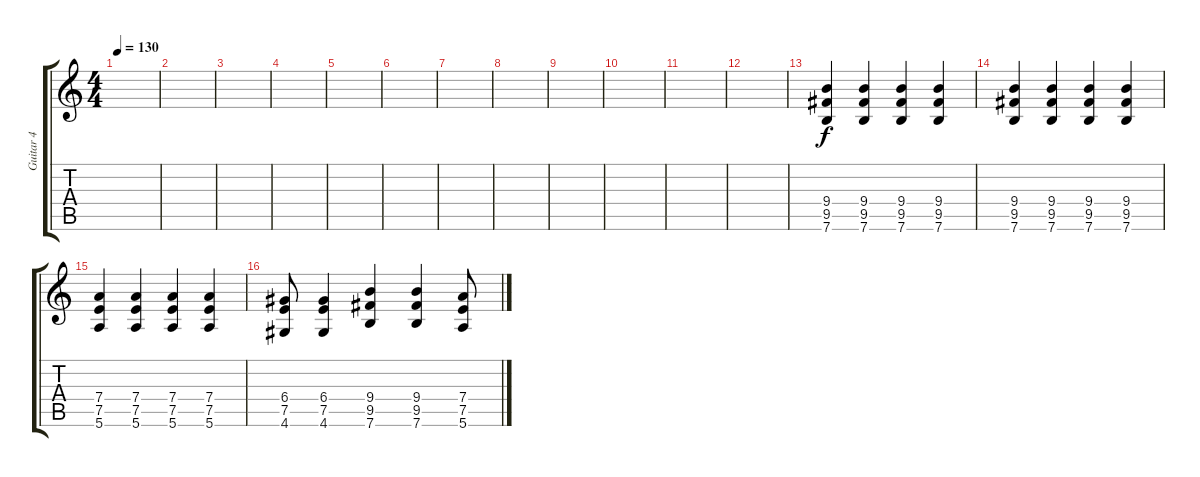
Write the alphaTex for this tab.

\track ("Guitar 4" "Guitar 4") {instrument distortionguitar}
\staff {score tabs}
\tuning (E4 B3 G3 D3 A2 E2) {hide}
\ts (4 4)
\tempo 130
\clef g2
\ks c
|
|
|
|
|
|
|
|
|
|
|
|
(9.4 9.5 7.6).4 (9.4 9.5 7.6).4 (9.4 9.5 7.6).4 (9.4 9.5 7.6).4 |
(9.4 9.5 7.6).4 (9.4 9.5 7.6).4 (9.4 9.5 7.6).4 (9.4 9.5 7.6).4 |
(7.4 7.5 5.6).4 (7.4 7.5 5.6).4 (7.4 7.5 5.6).4 (7.4 7.5 5.6).4 |
(6.4 7.5 4.6).8 (6.4 7.5 4.6).4 (9.4 9.5 7.6).4 (9.4 9.5 7.6).4 (7.4 7.5 5.6).8
